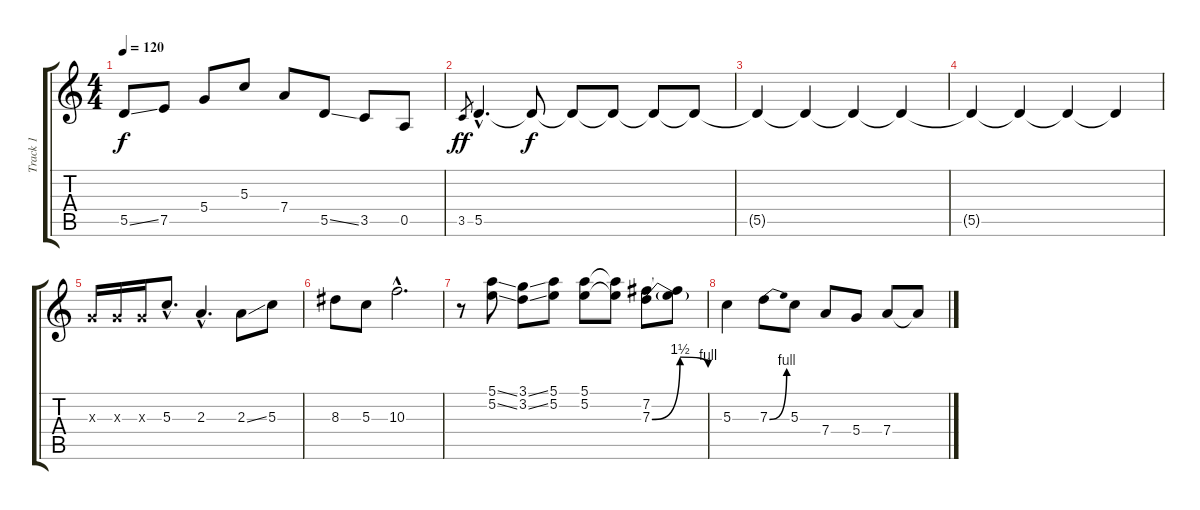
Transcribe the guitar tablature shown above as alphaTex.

\track ("Track 1" "Track 1") {instrument electricguitarclean}
\staff {score tabs}
\tuning (E4 B3 G3 D3 A2 E2) {hide}
\ts (4 4)
\tempo 120
\clef g2
\ks c
5.5{ss}.8{dy f instrument electricguitarclean} 7.5.8 5.4.8 5.3.8 7.4.8 5.5{ss}.8 3.5.8 0.5.8 |
3.5.8{gr dy ff} 5.5{hac}.4{d} 5.5{t}.8{dy f} 5.5{t}.8 5.5{t}.8 5.5{t}.8 5.5{t}.8 |
5.5{t}.4 5.5{t}.4 5.5{t}.4 5.5{t}.4 |
5.5{t}.4 5.5{t}.4 5.5{t}.4 5.5{t}.4 |
0.3{x}.16 0.3{x}.16 0.3{x}.16 5.3{hac}.8{d} 2.3{hac}.4{d} 2.3{ss}.8 5.3.8 |
8.3.8 5.3.8 10.3{hac}.2{d} |
r.8 (5.1{ss} 5.2{ss}).8 (3.1{ss} 3.2{ss}).8 (5.1 5.2).8 (5.1 5.2).8 (5.1{t} 5.2{t}).8 (7.2 7.3{be (bendrelease 0 0 30 6 30 6 60 4)}).8 (7.2{t} 7.3{t}).8 |
5.3.4 7.3{be (bend 0 0 60 4)}.8 5.3.8 7.4.8 5.4.8 7.4.8 7.4{t}.8
